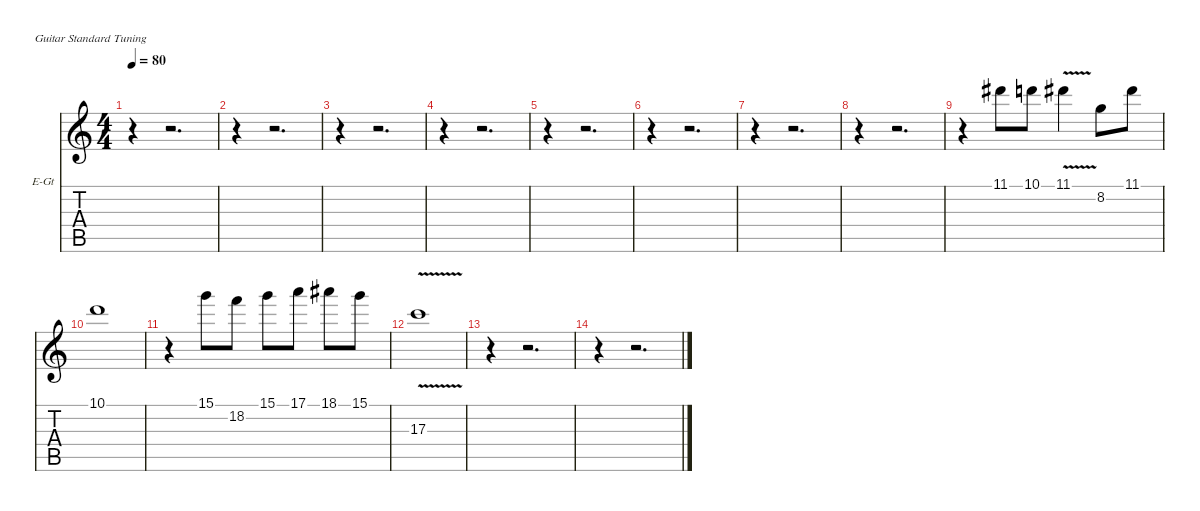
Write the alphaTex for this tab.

\hideDynamics
\bracketExtendMode nobrackets
\firstSystemTrackNameOrientation horizontal
\otherSystemsTrackNameOrientation horizontal
\track ("Guitar solo II" "E-Gt") {instrument distortionguitar}
\staff {score tabs}
\tuning (E4 B3 G3 D3 A2 E2)
\ts (4 4)
\tempo 80
\clef g2
\ks c
r.4{dy f} r.2{d} |
r.4 r.2{d} |
r.4 r.2{d} |
r.4 r.2{d} |
r.4 r.2{d} |
r.4 r.2{d} |
r.4 r.2{d} |
r.4 r.2{d} |
r.4 11.1{acc #}.8{dy p} 10.1.8 11.1{v acc #}.4 8.2.8 11.1{acc #}.8 |
10.1.1 |
r.4 15.1.8{dy pp} 18.2.8 15.1.8 17.1.8 18.1{acc #}.8 15.1.8 |
17.3{v}.1 |
r.4 r.2{d} |
r.4 r.2{d}
